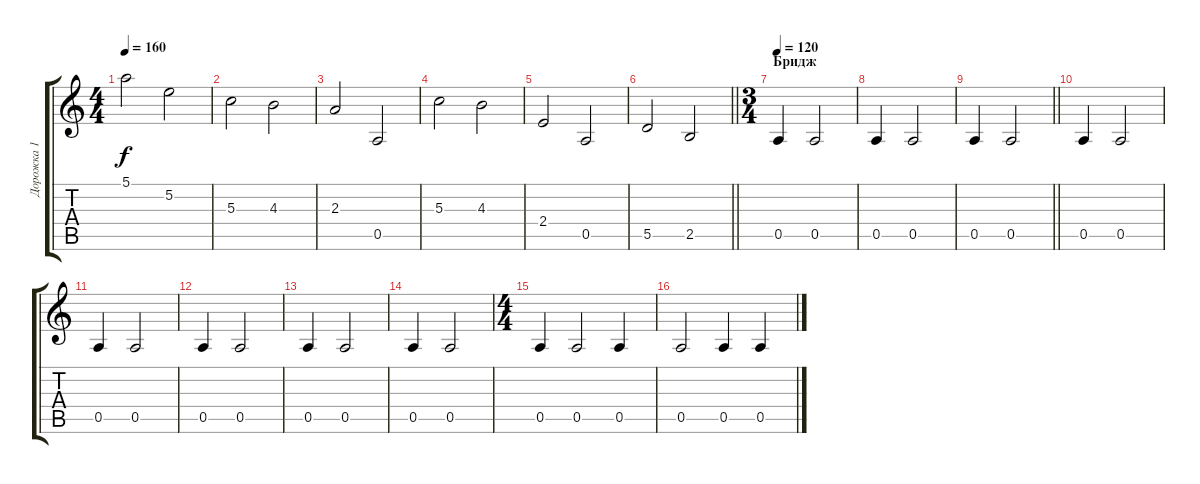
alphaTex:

\track ("Дорожка 1" "Дорожка 1") {instrument distortionguitar}
\staff {score tabs}
\tuning (E4 B3 G3 D3 A2 E2) {hide}
\ts (4 4)
\tempo 160
\clef g2
\ks c
5.1.2{dy f} 5.2.2 |
5.3.2 4.3.2 |
2.3.2 0.5.2 |
5.3.2 4.3.2 |
2.4.2 0.5.2 |
\barLineRight lightlight
5.5.2 2.5.2 |
\ts (3 4)
\section ("" "Бридж")
\tempo 120
0.5.4 0.5.2 |
0.5.4 0.5.2 |
\barLineRight lightlight
0.5.4 0.5.2 |
\section ("" "")
0.5.4 0.5.2 |
0.5.4 0.5.2 |
0.5.4 0.5.2 |
0.5.4 0.5.2 |
0.5.4 0.5.2 |
\ts (4 4)
0.5.4 0.5.2 0.5.4 |
0.5.2 0.5.4 0.5.4
